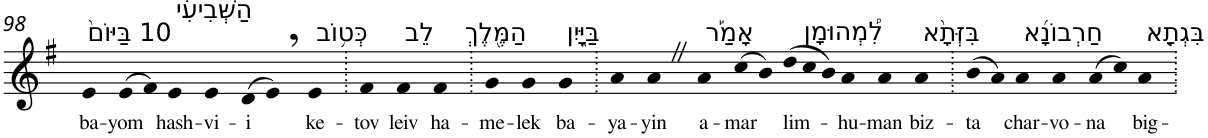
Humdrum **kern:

**kern	**text
*part1	*part1
*staff1	*staff1
*I"Piano	*
*I'Pno	*
!!LO:PB:g=z
*clefG2	*
*k[f#]	*
*G:	*
=98	=98
!LO:TX:a:t=10 בַּיּוֹם֙	!
!	!LO:LY:b
4e	ba-
!	!LO:LY:b
(>8e	-yom
8f#)	.
!LO:TX:a:t=הַשְּׁבִיעִ֔י	!
!	!LO:LY:b
4e	hash-
!	!LO:LY:b
4e	-vi-
!	!LO:LY:b
(>8d	-i
8e,)	.
!LO:TX:a:t=כְּט֥וֹב	!
!	!LO:LY:b
4e	ke-
=99.	=99.
!	!LO:LY:b
4f#	-tov
!LO:TX:a:t=לֵב	!
!	!LO:LY:b
4f#	leiv
!LO:TX:a:t=הַמֶּ֖לֶךְ	!
!	!LO:LY:b
4f#	ha-
=100.	=100.
!	!LO:LY:b
4g	-me-
!	!LO:LY:b
4g	-lek
!LO:TX:a:t=בַּיָּ֑יִן	!
!	!LO:LY:b
4g	ba-
=101.	=101.
!	!LO:LY:b
4a	-ya-
!	!LO:LY:b
4aZ	-yin
!LO:TX:a:t=אָמַ֡ר	!
!	!LO:LY:b
4a	a-
!	!LO:LY:b
(>8cc	-mar
8b)	.
*Xtuplet	*
!LO:TX:a:t=לִ֠מְהוּמָן	!
!	!LO:LY:b
(>12dd	lim-
12cc	.
12b)	.
!	!LO:LY:b
4a	-hu-
!	!LO:LY:b
4a	-man
!LO:TX:a:t=בִּזְּתָ֨א	!
!	!LO:LY:b
4a	biz-
=102.	=102.
!	!LO:LY:b
(>8b	-ta
8a)	.
!LO:TX:a:t=חַרְבוֹנָ֜א	!
!	!LO:LY:b
4a	char-
!	!LO:LY:b
4a	-vo-
!	!LO:LY:b
(>8a	-na
8cc)	.
!LO:TX:a:t=בִּגְתָ֤א	!
!	!LO:LY:b
4a	big-
=.	=.
*-	*-
